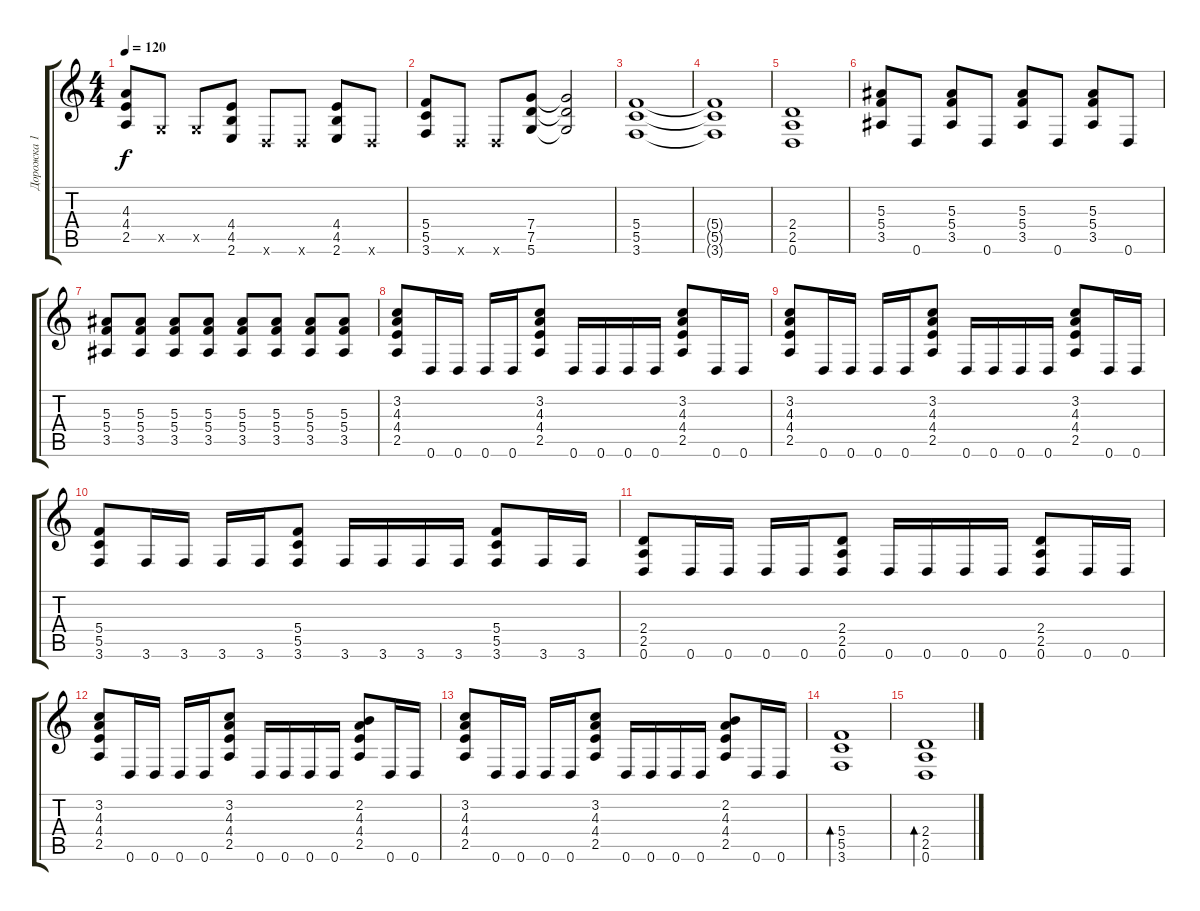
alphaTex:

\track ("Дорожка 1" "Дорожка 1") {instrument distortionguitar}
\staff {score tabs}
\tuning (D4 A3 F3 C3 G2 D2) {hide}
\ts (4 4)
\tempo 120
\clef g2
\ks c
(4.3 4.4 2.5).8{dy f} 0.5{x}.8 0.5{x}.8 (4.4 4.5 2.6).8 0.6{x}.8 0.6{x}.8 (4.4 4.5 2.6).8 0.6{x}.8 |
(5.4 5.5 3.6).8 0.6{x}.8 0.6{x}.8 (7.4 7.5 5.6).8 (7.4{t} 7.5{t} 5.6{t}).2 |
(5.4 5.5 3.6).1 |
(5.4{t} 5.5{t} 3.6{t}).1 |
(2.4 2.5 0.6).1 |
(5.3 5.4 3.5).8 0.6.8 (5.3 5.4 3.5).8 0.6.8 (5.3 5.4 3.5).8 0.6.8 (5.3 5.4 3.5).8 0.6.8 |
(5.3 5.4 3.5).8 (5.3 5.4 3.5).8 (5.3 5.4 3.5).8 (5.3 5.4 3.5).8 (5.3 5.4 3.5).8 (5.3 5.4 3.5).8 (5.3 5.4 3.5).8 (5.3 5.4 3.5).8 |
(3.2 4.3 4.4 2.5).8 0.6.16 0.6.16 0.6.16 0.6.16 (3.2 4.3 4.4 2.5).8 0.6.16 0.6.16 0.6.16 0.6.16 (3.2 4.3 4.4 2.5).8 0.6.16 0.6.16 |
(3.2 4.3 4.4 2.5).8 0.6.16 0.6.16 0.6.16 0.6.16 (3.2 4.3 4.4 2.5).8 0.6.16 0.6.16 0.6.16 0.6.16 (3.2 4.3 4.4 2.5).8 0.6.16 0.6.16 |
(5.4 5.5 3.6).8 3.6.16 3.6.16 3.6.16 3.6.16 (5.4 5.5 3.6).8 3.6.16 3.6.16 3.6.16 3.6.16 (5.4 5.5 3.6).8 3.6.16 3.6.16 |
(2.4 2.5 0.6).8 0.6.16 0.6.16 0.6.16 0.6.16 (2.4 2.5 0.6).8 0.6.16 0.6.16 0.6.16 0.6.16 (2.4 2.5 0.6).8 0.6.16 0.6.16 |
(3.2 4.3 4.4 2.5).8 0.6.16 0.6.16 0.6.16 0.6.16 (3.2 4.3 4.4 2.5).8 0.6.16 0.6.16 0.6.16 0.6.16 (2.2 4.3 4.4 2.5).8 0.6.16 0.6.16 |
(3.2 4.3 4.4 2.5).8 0.6.16 0.6.16 0.6.16 0.6.16 (3.2 4.3 4.4 2.5).8 0.6.16 0.6.16 0.6.16 0.6.16 (2.2 4.3 4.4 2.5).8 0.6.16 0.6.16 |
(5.4 5.5 3.6).1{bd 120} |
(2.4 2.5 0.6).1{bd 120}
